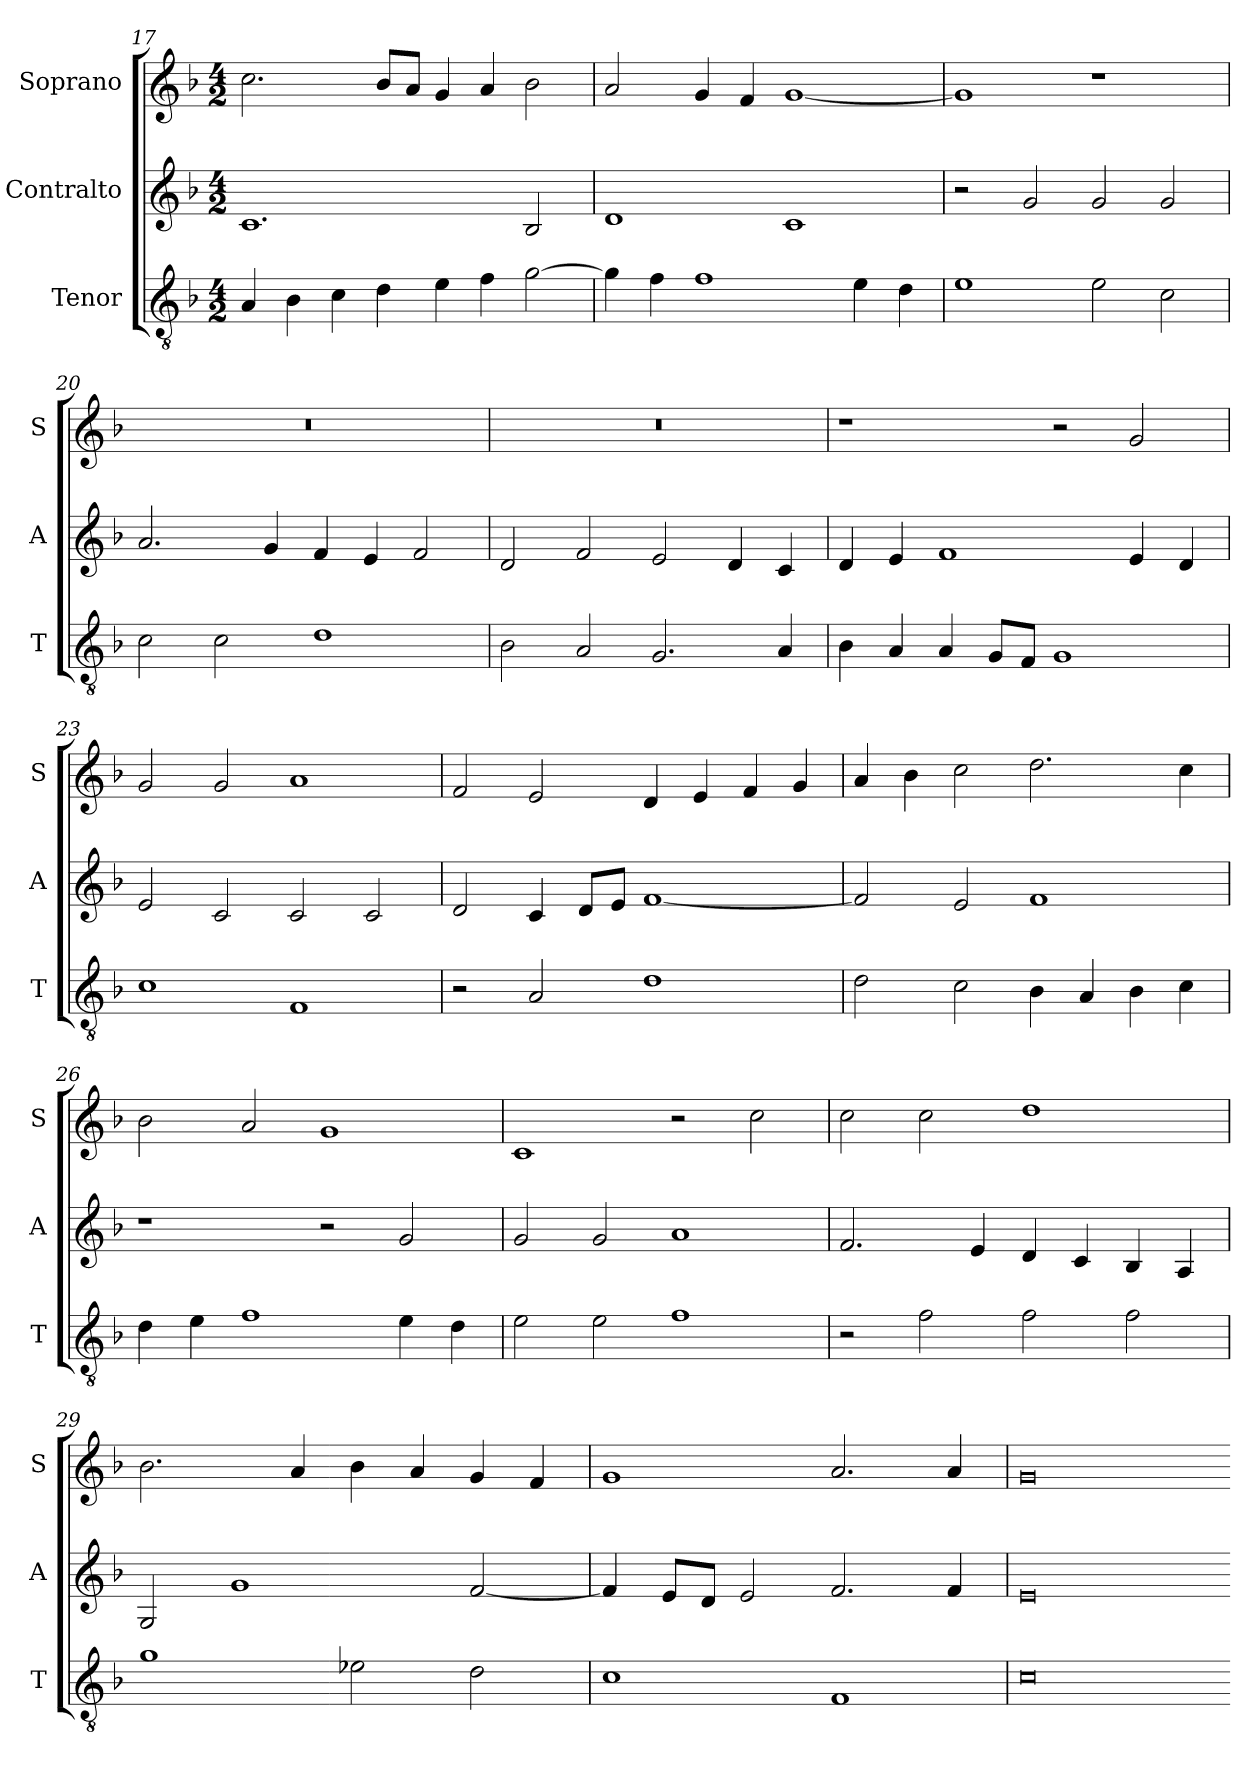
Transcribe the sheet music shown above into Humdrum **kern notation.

**kern	**kern	**kern
*part3	*part2	*part1
*staff3	*staff2	*staff1
*I"Tenor	*I"Contralto	*I"Soprano
*I'T	*I'A	*I'S
*clefGv2	*clefG2	*clefG2
*k[b-]	*k[b-]	*k[b-]
*F:ion	*F:ion	*F:ion
*M4/2	*M4/2	*M4/2
=17	=17	=17
4A	1.c	2.cc
4B-	.	.
4c	.	.
4d	.	8b-/L
.	.	8a/J
4e	.	4g
4f	.	4a
[2g	2B-	2b-
=18	=18	=18
4g]	1d	2a
4f	.	.
1f	.	4g
.	.	4f
.	1c	[1g
4e	.	.
4d	.	.
=19	=19	=19
1e	2r	1g]
.	2g	.
2e	2g	1r
2c	2g	.
=20	=20	=20
2c	2.a	0r
2c	.	.
.	4g	.
1d	4f	.
.	4e	.
.	2f	.
=21	=21	=21
2B-	2d	0r
2A	2f	.
2.G	2e	.
.	4d	.
4A	4c	.
=22	=22	=22
4B-	4d	1r
4A	4e	.
4A	1f	.
8G/L	.	.
8F/J	.	.
1G	.	2r
.	4e	2g
.	4d	.
=23	=23	=23
1c	2e	2g
.	2c	2g
1F	2c	1a
.	2c	.
=24	=24	=24
2r	2d	2f
2A	4c	2e
.	8d/L	.
.	8e/J	.
1d	[1f	4d
.	.	4e
.	.	4f
.	.	4g
=25	=25	=25
2d	2f]	4a
.	.	4b-
2c	2e	2cc
4B-	1f	2.dd
4A	.	.
4B-	.	.
4c	.	4cc
=26	=26	=26
4d	1r	2b-
4e	.	.
1f	.	2a
.	2r	1g
4e	2g	.
4d	.	.
=27	=27	=27
2e	2g	1c
2e	2g	.
1f	1a	2r
.	.	2cc
=28	=28	=28
2r	2.f	2cc
2f	.	2cc
.	4e	.
2f	4d	1dd
.	4c	.
2f	4B-	.
.	4A	.
=29	=29	=29
1g	2G	2.b-
.	1g	.
.	.	4a
2e-X	.	4b-
.	.	4a
2d	[2f	4g
.	.	4f
=30	=30	=30
1c	4f]	1g
.	8e/L	.
.	8d/J	.
.	2e	.
1F	2.f	2.a
.	4f	4a
=31	=31	=31
0c	0e	0g
=-	=-	=-
*-	*-	*-
